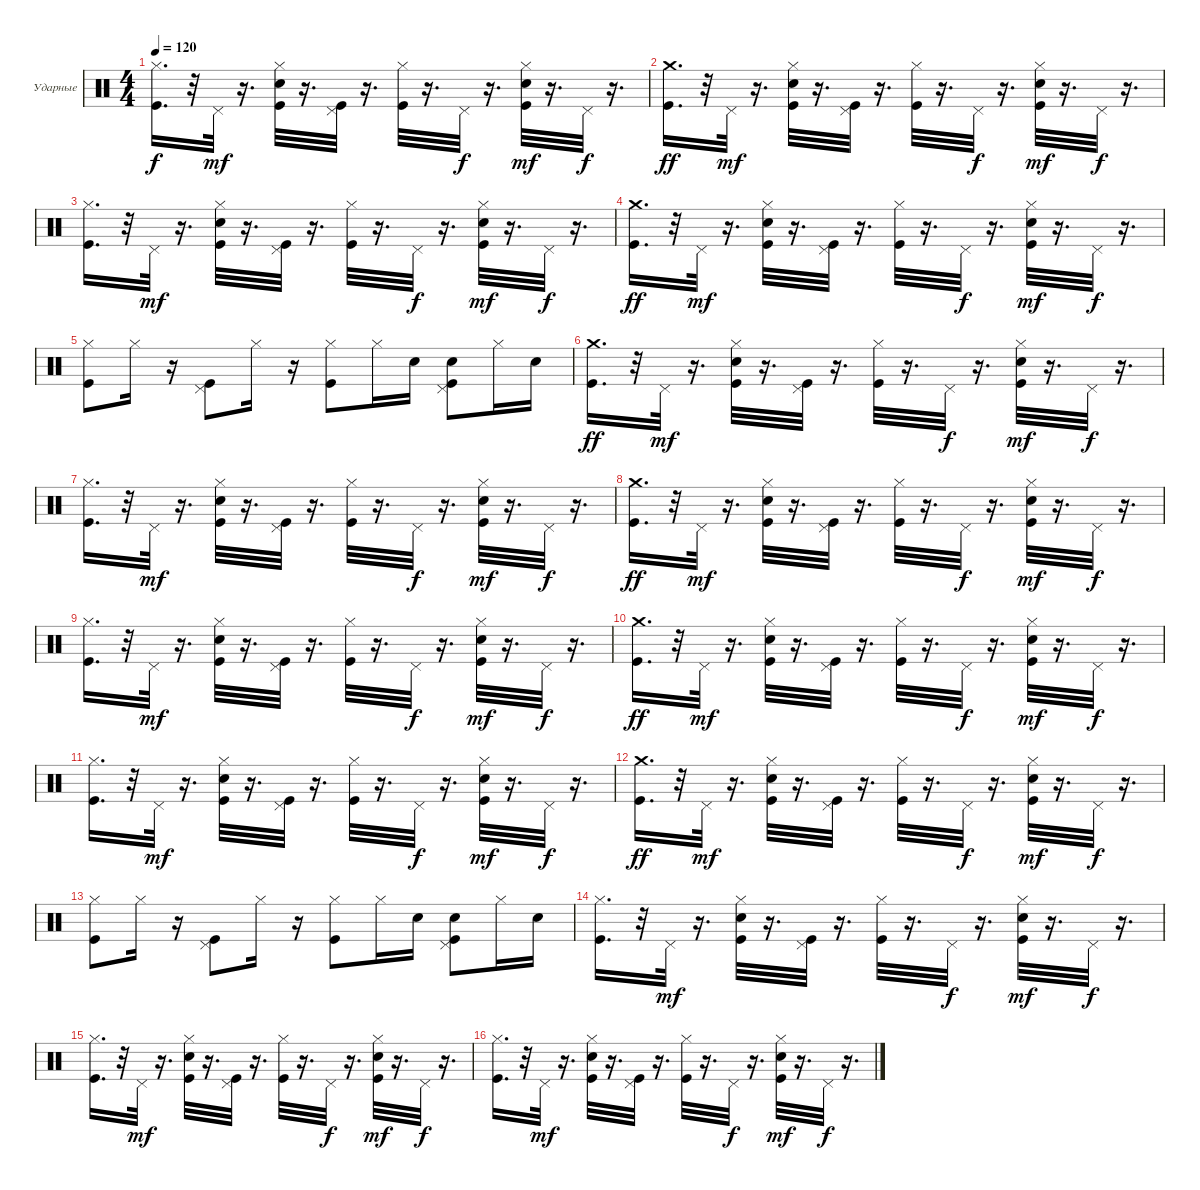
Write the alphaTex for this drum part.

\defaultSystemsLayout 4
\bracketExtendMode groupsimilarinstruments
\firstSystemTrackNameOrientation horizontal
\otherSystemsTrackNameOrientation horizontal
\track ("Геогрий Гурьянов" "Ударные") {instrument percussion}
\staff {score}
\articulation defaults
\ts (4 4)
\tempo 120
\clef neutral
\scale
0.333333
\ks c
("Hi-Hat (closed)" "Kick (hit)").16{d dy f} r.32 "Pedal Hi-Hat (hit)".32{dy mf} r.16{d} ("Hi-Hat (closed)" "Snare (hit) 2" "Kick (hit)").32 r.16{d} ("Pedal Hi-Hat (hit)" "Kick (hit)").32 r.16{d} ("Hi-Hat (closed)" "Kick (hit)").32 r.16{d} "Pedal Hi-Hat (hit)".32{dy f} r.16{d} ("Hi-Hat (closed)" "Snare (hit) 2" "Kick (hit)").32{dy mf} r.16{d} "Pedal Hi-Hat (hit)".32{dy f} r.16{d} |
\scale
0.333333 ("Crash medium (hit)" "Kick (hit)").16{d dy ff} r.32 "Pedal Hi-Hat (hit)".32{dy mf} r.16{d} ("Hi-Hat (closed)" "Snare (hit) 2" "Kick (hit)").32 r.16{d} ("Pedal Hi-Hat (hit)" "Kick (hit)").32 r.16{d} ("Hi-Hat (closed)" "Kick (hit)").32 r.16{d} "Pedal Hi-Hat (hit)".32{dy f} r.16{d} ("Hi-Hat (closed)" "Snare (hit) 2" "Kick (hit)").32{dy mf} r.16{d} "Pedal Hi-Hat (hit)".32{dy f} r.16{d} |
\scale
0.333333 ("Hi-Hat (closed)" "Kick (hit)").16{d} r.32 "Pedal Hi-Hat (hit)".32{dy mf} r.16{d} ("Hi-Hat (closed)" "Snare (hit) 2" "Kick (hit)").32 r.16{d} ("Pedal Hi-Hat (hit)" "Kick (hit)").32 r.16{d} ("Hi-Hat (closed)" "Kick (hit)").32 r.16{d} "Pedal Hi-Hat (hit)".32{dy f} r.16{d} ("Hi-Hat (closed)" "Snare (hit) 2" "Kick (hit)").32{dy mf} r.16{d} "Pedal Hi-Hat (hit)".32{dy f} r.16{d} |
\scale
0.333333 ("Crash medium (hit)" "Kick (hit)").16{d dy ff} r.32 "Pedal Hi-Hat (hit)".32{dy mf} r.16{d} ("Hi-Hat (closed)" "Snare (hit) 2" "Kick (hit)").32 r.16{d} ("Pedal Hi-Hat (hit)" "Kick (hit)").32 r.16{d} ("Hi-Hat (closed)" "Kick (hit)").32 r.16{d} "Pedal Hi-Hat (hit)".32{dy f} r.16{d} ("Hi-Hat (closed)" "Snare (hit) 2" "Kick (hit)").32{dy mf} r.16{d} "Pedal Hi-Hat (hit)".32{dy f} r.16{d} |
\scale
0.333333 ("Hi-Hat (closed)" "Kick (hit)").8 "Hi-Hat (closed)".16 r.16 ("Pedal Hi-Hat (hit)" "Kick (hit)").8 "Hi-Hat (closed)".16 r.16 ("Hi-Hat (closed)" "Kick (hit)").8 "Hi-Hat (closed)".16 "Snare (hit) 2".16 ("Pedal Hi-Hat (hit)" "Snare (hit) 2" "Kick (hit)").8 "Hi-Hat (closed)".16 "Snare (hit) 2".16 |
\scale
0.333333 ("Crash medium (hit)" "Kick (hit)").16{d dy ff} r.32 "Pedal Hi-Hat (hit)".32{dy mf} r.16{d} ("Hi-Hat (closed)" "Snare (hit) 2" "Kick (hit)").32 r.16{d} ("Pedal Hi-Hat (hit)" "Kick (hit)").32 r.16{d} ("Hi-Hat (closed)" "Kick (hit)").32 r.16{d} "Pedal Hi-Hat (hit)".32{dy f} r.16{d} ("Hi-Hat (closed)" "Snare (hit) 2" "Kick (hit)").32{dy mf} r.16{d} "Pedal Hi-Hat (hit)".32{dy f} r.16{d} |
\scale
0.333333 ("Hi-Hat (closed)" "Kick (hit)").16{d} r.32 "Pedal Hi-Hat (hit)".32{dy mf} r.16{d} ("Hi-Hat (closed)" "Snare (hit) 2" "Kick (hit)").32 r.16{d} ("Pedal Hi-Hat (hit)" "Kick (hit)").32 r.16{d} ("Hi-Hat (closed)" "Kick (hit)").32 r.16{d} "Pedal Hi-Hat (hit)".32{dy f} r.16{d} ("Hi-Hat (closed)" "Snare (hit) 2" "Kick (hit)").32{dy mf} r.16{d} "Pedal Hi-Hat (hit)".32{dy f} r.16{d} |
\scale
0.333333 ("Crash medium (hit)" "Kick (hit)").16{d dy ff} r.32 "Pedal Hi-Hat (hit)".32{dy mf} r.16{d} ("Hi-Hat (closed)" "Snare (hit) 2" "Kick (hit)").32 r.16{d} ("Pedal Hi-Hat (hit)" "Kick (hit)").32 r.16{d} ("Hi-Hat (closed)" "Kick (hit)").32 r.16{d} "Pedal Hi-Hat (hit)".32{dy f} r.16{d} ("Hi-Hat (closed)" "Snare (hit) 2" "Kick (hit)").32{dy mf} r.16{d} "Pedal Hi-Hat (hit)".32{dy f} r.16{d} |
\scale
0.333333 ("Hi-Hat (closed)" "Kick (hit)").16{d} r.32 "Pedal Hi-Hat (hit)".32{dy mf} r.16{d} ("Hi-Hat (closed)" "Snare (hit) 2" "Kick (hit)").32 r.16{d} ("Pedal Hi-Hat (hit)" "Kick (hit)").32 r.16{d} ("Hi-Hat (closed)" "Kick (hit)").32 r.16{d} "Pedal Hi-Hat (hit)".32{dy f} r.16{d} ("Hi-Hat (closed)" "Snare (hit) 2" "Kick (hit)").32{dy mf} r.16{d} "Pedal Hi-Hat (hit)".32{dy f} r.16{d} |
\scale
0.333333 ("Crash medium (hit)" "Kick (hit)").16{d dy ff} r.32 "Pedal Hi-Hat (hit)".32{dy mf} r.16{d} ("Hi-Hat (closed)" "Snare (hit) 2" "Kick (hit)").32 r.16{d} ("Pedal Hi-Hat (hit)" "Kick (hit)").32 r.16{d} ("Hi-Hat (closed)" "Kick (hit)").32 r.16{d} "Pedal Hi-Hat (hit)".32{dy f} r.16{d} ("Hi-Hat (closed)" "Snare (hit) 2" "Kick (hit)").32{dy mf} r.16{d} "Pedal Hi-Hat (hit)".32{dy f} r.16{d} |
\scale
0.333333 ("Hi-Hat (closed)" "Kick (hit)").16{d} r.32 "Pedal Hi-Hat (hit)".32{dy mf} r.16{d} ("Hi-Hat (closed)" "Snare (hit) 2" "Kick (hit)").32 r.16{d} ("Pedal Hi-Hat (hit)" "Kick (hit)").32 r.16{d} ("Hi-Hat (closed)" "Kick (hit)").32 r.16{d} "Pedal Hi-Hat (hit)".32{dy f} r.16{d} ("Hi-Hat (closed)" "Snare (hit) 2" "Kick (hit)").32{dy mf} r.16{d} "Pedal Hi-Hat (hit)".32{dy f} r.16{d} |
\scale
0.333333 ("Crash medium (hit)" "Kick (hit)").16{d dy ff} r.32 "Pedal Hi-Hat (hit)".32{dy mf} r.16{d} ("Hi-Hat (closed)" "Snare (hit) 2" "Kick (hit)").32 r.16{d} ("Pedal Hi-Hat (hit)" "Kick (hit)").32 r.16{d} ("Hi-Hat (closed)" "Kick (hit)").32 r.16{d} "Pedal Hi-Hat (hit)".32{dy f} r.16{d} ("Hi-Hat (closed)" "Snare (hit) 2" "Kick (hit)").32{dy mf} r.16{d} "Pedal Hi-Hat (hit)".32{dy f} r.16{d} |
\scale
0.333333 ("Hi-Hat (closed)" "Kick (hit)").8 "Hi-Hat (closed)".16 r.16 ("Pedal Hi-Hat (hit)" "Kick (hit)").8 "Hi-Hat (closed)".16 r.16 ("Hi-Hat (closed)" "Kick (hit)").8 "Hi-Hat (closed)".16 "Snare (hit) 2".16 ("Pedal Hi-Hat (hit)" "Snare (hit) 2" "Kick (hit)").8 "Hi-Hat (closed)".16 "Snare (hit) 2".16 |
\scale
0.333333 ("Hi-Hat (closed)" "Kick (hit)").16{d} r.32 "Pedal Hi-Hat (hit)".32{dy mf} r.16{d} ("Hi-Hat (closed)" "Snare (hit) 2" "Kick (hit)").32 r.16{d} ("Pedal Hi-Hat (hit)" "Kick (hit)").32 r.16{d} ("Hi-Hat (closed)" "Kick (hit)").32 r.16{d} "Pedal Hi-Hat (hit)".32{dy f} r.16{d} ("Hi-Hat (closed)" "Snare (hit) 2" "Kick (hit)").32{dy mf} r.16{d} "Pedal Hi-Hat (hit)".32{dy f} r.16{d} |
\scale
0.333333 ("Hi-Hat (closed)" "Kick (hit)").16{d} r.32 "Pedal Hi-Hat (hit)".32{dy mf} r.16{d} ("Hi-Hat (closed)" "Snare (hit) 2" "Kick (hit)").32 r.16{d} ("Pedal Hi-Hat (hit)" "Kick (hit)").32 r.16{d} ("Hi-Hat (closed)" "Kick (hit)").32 r.16{d} "Pedal Hi-Hat (hit)".32{dy f} r.16{d} ("Hi-Hat (closed)" "Snare (hit) 2" "Kick (hit)").32{dy mf} r.16{d} "Pedal Hi-Hat (hit)".32{dy f} r.16{d} |
\scale
0.333333 ("Hi-Hat (closed)" "Kick (hit)").16{d} r.32 "Pedal Hi-Hat (hit)".32{dy mf} r.16{d} ("Hi-Hat (closed)" "Snare (hit) 2" "Kick (hit)").32 r.16{d} ("Pedal Hi-Hat (hit)" "Kick (hit)").32 r.16{d} ("Hi-Hat (closed)" "Kick (hit)").32 r.16{d} "Pedal Hi-Hat (hit)".32{dy f} r.16{d} ("Hi-Hat (closed)" "Snare (hit) 2" "Kick (hit)").32{dy mf} r.16{d} "Pedal Hi-Hat (hit)".32{dy f} r.16{d}
